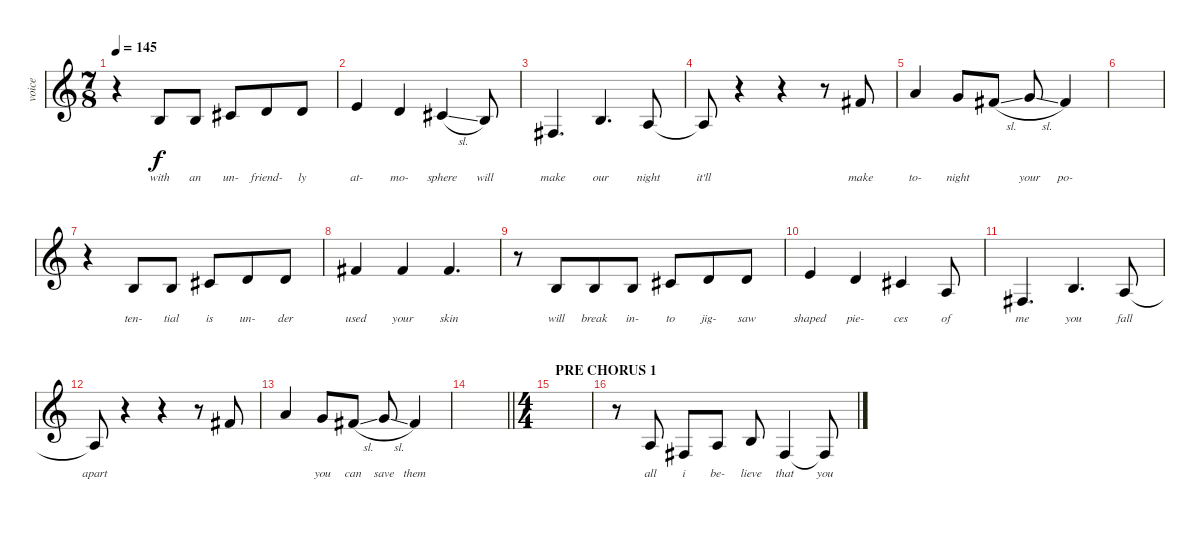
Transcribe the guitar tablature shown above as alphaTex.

\track ("voice" "voice") {instrument altosax}
\staff {score}
\tuning (E4 B3 G3 D3 A2 E2) {hide}
\ts (7 8)
\tempo 145
\clef g2
\ks c
r.4{dy f} 0.2.8{lyrics (0 "with") lyrics (1 "") lyrics (2 "") lyrics (3 "") lyrics (4 "")} 0.2.8{lyrics (0 "an") lyrics (1 "") lyrics (2 "") lyrics (3 "") lyrics (4 "")} 2.2.8{lyrics (0 "un-") lyrics (1 "") lyrics (2 "") lyrics (3 "") lyrics (4 "")} 3.2.8{lyrics (0 "friend-") lyrics (1 "") lyrics (2 "") lyrics (3 "") lyrics (4 "")} 3.2.8{lyrics (0 "ly") lyrics (1 "") lyrics (2 "") lyrics (3 "") lyrics (4 "")} |
0.1.4{lyrics (0 "at-") lyrics (1 "") lyrics (2 "") lyrics (3 "") lyrics (4 "")} 3.2.4{lyrics (0 "mo-") lyrics (1 "") lyrics (2 "") lyrics (3 "") lyrics (4 "")} 2.2{sl}.4{lyrics (0 "sphere") lyrics (1 "") lyrics (2 "") lyrics (3 "") lyrics (4 "")} 0.2.8{lyrics (0 "will") lyrics (1 "") lyrics (2 "") lyrics (3 "") lyrics (4 "")} |
4.4.4{d lyrics (0 "make") lyrics (1 "") lyrics (2 "") lyrics (3 "") lyrics (4 "")} 4.3.4{d lyrics (0 "our") lyrics (1 "") lyrics (2 "") lyrics (3 "") lyrics (4 "")} 2.3.8{lyrics (0 "night") lyrics (1 "") lyrics (2 "") lyrics (3 "") lyrics (4 "")} |
2.3{t}.8{lyrics (0 "it'll") lyrics (1 "") lyrics (2 "") lyrics (3 "") lyrics (4 "")} r.4 r.4 r.8 2.1.8{lyrics (0 "make") lyrics (1 "") lyrics (2 "") lyrics (3 "") lyrics (4 "")} |
5.1.4{lyrics (0 "to-") lyrics (1 "") lyrics (2 "") lyrics (3 "") lyrics (4 "")} 3.1.8{lyrics (0 "night") lyrics (1 "") lyrics (2 "") lyrics (3 "") lyrics (4 "")} 2.1{sl}.8{lyrics (0 "") lyrics (1 "") lyrics (2 "") lyrics (3 "") lyrics (4 "")} 3.1{sl}.8{lyrics (0 "your") lyrics (1 "") lyrics (2 "") lyrics (3 "") lyrics (4 "")} 2.1.4{lyrics (0 "po-") lyrics (1 "") lyrics (2 "") lyrics (3 "") lyrics (4 "")} |
|
r.4 0.2.8{lyrics (0 "ten-") lyrics (1 "") lyrics (2 "") lyrics (3 "") lyrics (4 "")} 0.2.8{lyrics (0 "tial") lyrics (1 "") lyrics (2 "") lyrics (3 "") lyrics (4 "")} 2.2.8{lyrics (0 "is") lyrics (1 "") lyrics (2 "") lyrics (3 "") lyrics (4 "")} 3.2.8{lyrics (0 "un-") lyrics (1 "") lyrics (2 "") lyrics (3 "") lyrics (4 "")} 3.2.8{lyrics (0 "der") lyrics (1 "") lyrics (2 "") lyrics (3 "") lyrics (4 "")} |
2.1.4{lyrics (0 "used") lyrics (1 "") lyrics (2 "") lyrics (3 "") lyrics (4 "")} 2.1.4{lyrics (0 "your") lyrics (1 "") lyrics (2 "") lyrics (3 "") lyrics (4 "")} 2.1.4{d lyrics (0 "skin") lyrics (1 "") lyrics (2 "") lyrics (3 "") lyrics (4 "")} |
r.8 0.2.8{lyrics (0 "will") lyrics (1 "") lyrics (2 "") lyrics (3 "") lyrics (4 "")} 0.2.8{lyrics (0 "break") lyrics (1 "") lyrics (2 "") lyrics (3 "") lyrics (4 "")} 0.2.8{lyrics (0 "in-") lyrics (1 "") lyrics (2 "") lyrics (3 "") lyrics (4 "")} 2.2.8{lyrics (0 "to") lyrics (1 "") lyrics (2 "") lyrics (3 "") lyrics (4 "")} 3.2.8{lyrics (0 "jig-") lyrics (1 "") lyrics (2 "") lyrics (3 "") lyrics (4 "")} 3.2.8{lyrics (0 "saw") lyrics (1 "") lyrics (2 "") lyrics (3 "") lyrics (4 "")} |
0.1.4{lyrics (0 "shaped") lyrics (1 "") lyrics (2 "") lyrics (3 "") lyrics (4 "")} 3.2.4{lyrics (0 "pie-") lyrics (1 "") lyrics (2 "") lyrics (3 "") lyrics (4 "")} 2.2.4{lyrics (0 "ces") lyrics (1 "") lyrics (2 "") lyrics (3 "") lyrics (4 "")} 2.3.8{lyrics (0 "of") lyrics (1 "") lyrics (2 "") lyrics (3 "") lyrics (4 "")} |
4.4.4{d lyrics (0 "me") lyrics (1 "") lyrics (2 "") lyrics (3 "") lyrics (4 "")} 4.3.4{d lyrics (0 "you") lyrics (1 "") lyrics (2 "") lyrics (3 "") lyrics (4 "")} 2.3.8{lyrics (0 "fall") lyrics (1 "") lyrics (2 "") lyrics (3 "") lyrics (4 "")} |
2.3{t}.8{lyrics (0 "apart") lyrics (1 "") lyrics (2 "") lyrics (3 "") lyrics (4 "")} r.4 r.4 r.8 2.1.8{lyrics (0 "") lyrics (1 "") lyrics (2 "") lyrics (3 "") lyrics (4 "")} |
5.1.4{lyrics (0 "") lyrics (1 "") lyrics (2 "") lyrics (3 "") lyrics (4 "")} 3.1.8{lyrics (0 "you") lyrics (1 "") lyrics (2 "") lyrics (3 "") lyrics (4 "")} 2.1{sl}.8{lyrics (0 "can") lyrics (1 "") lyrics (2 "") lyrics (3 "") lyrics (4 "")} 3.1{sl}.8{lyrics (0 "save") lyrics (1 "") lyrics (2 "") lyrics (3 "") lyrics (4 "")} 2.1.4{lyrics (0 "them") lyrics (1 "") lyrics (2 "") lyrics (3 "") lyrics (4 "")} |
\barLineRight lightlight
|
\ts (4 4)
\section ("" "PRE CHORUS 1")
|
r.8 2.3.8{lyrics (0 "all") lyrics (1 "") lyrics (2 "") lyrics (3 "") lyrics (4 "")} 4.4.8{lyrics (0 "i") lyrics (1 "") lyrics (2 "") lyrics (3 "") lyrics (4 "")} 2.3.8{lyrics (0 "be-") lyrics (1 "") lyrics (2 "") lyrics (3 "") lyrics (4 "")} 0.2.8{lyrics (0 "lieve") lyrics (1 "") lyrics (2 "") lyrics (3 "") lyrics (4 "")} 4.4.4{lyrics (0 "that") lyrics (1 "") lyrics (2 "") lyrics (3 "") lyrics (4 "")} 4.4{t}.8{lyrics (0 "you") lyrics (1 "") lyrics (2 "") lyrics (3 "") lyrics (4 "")}
